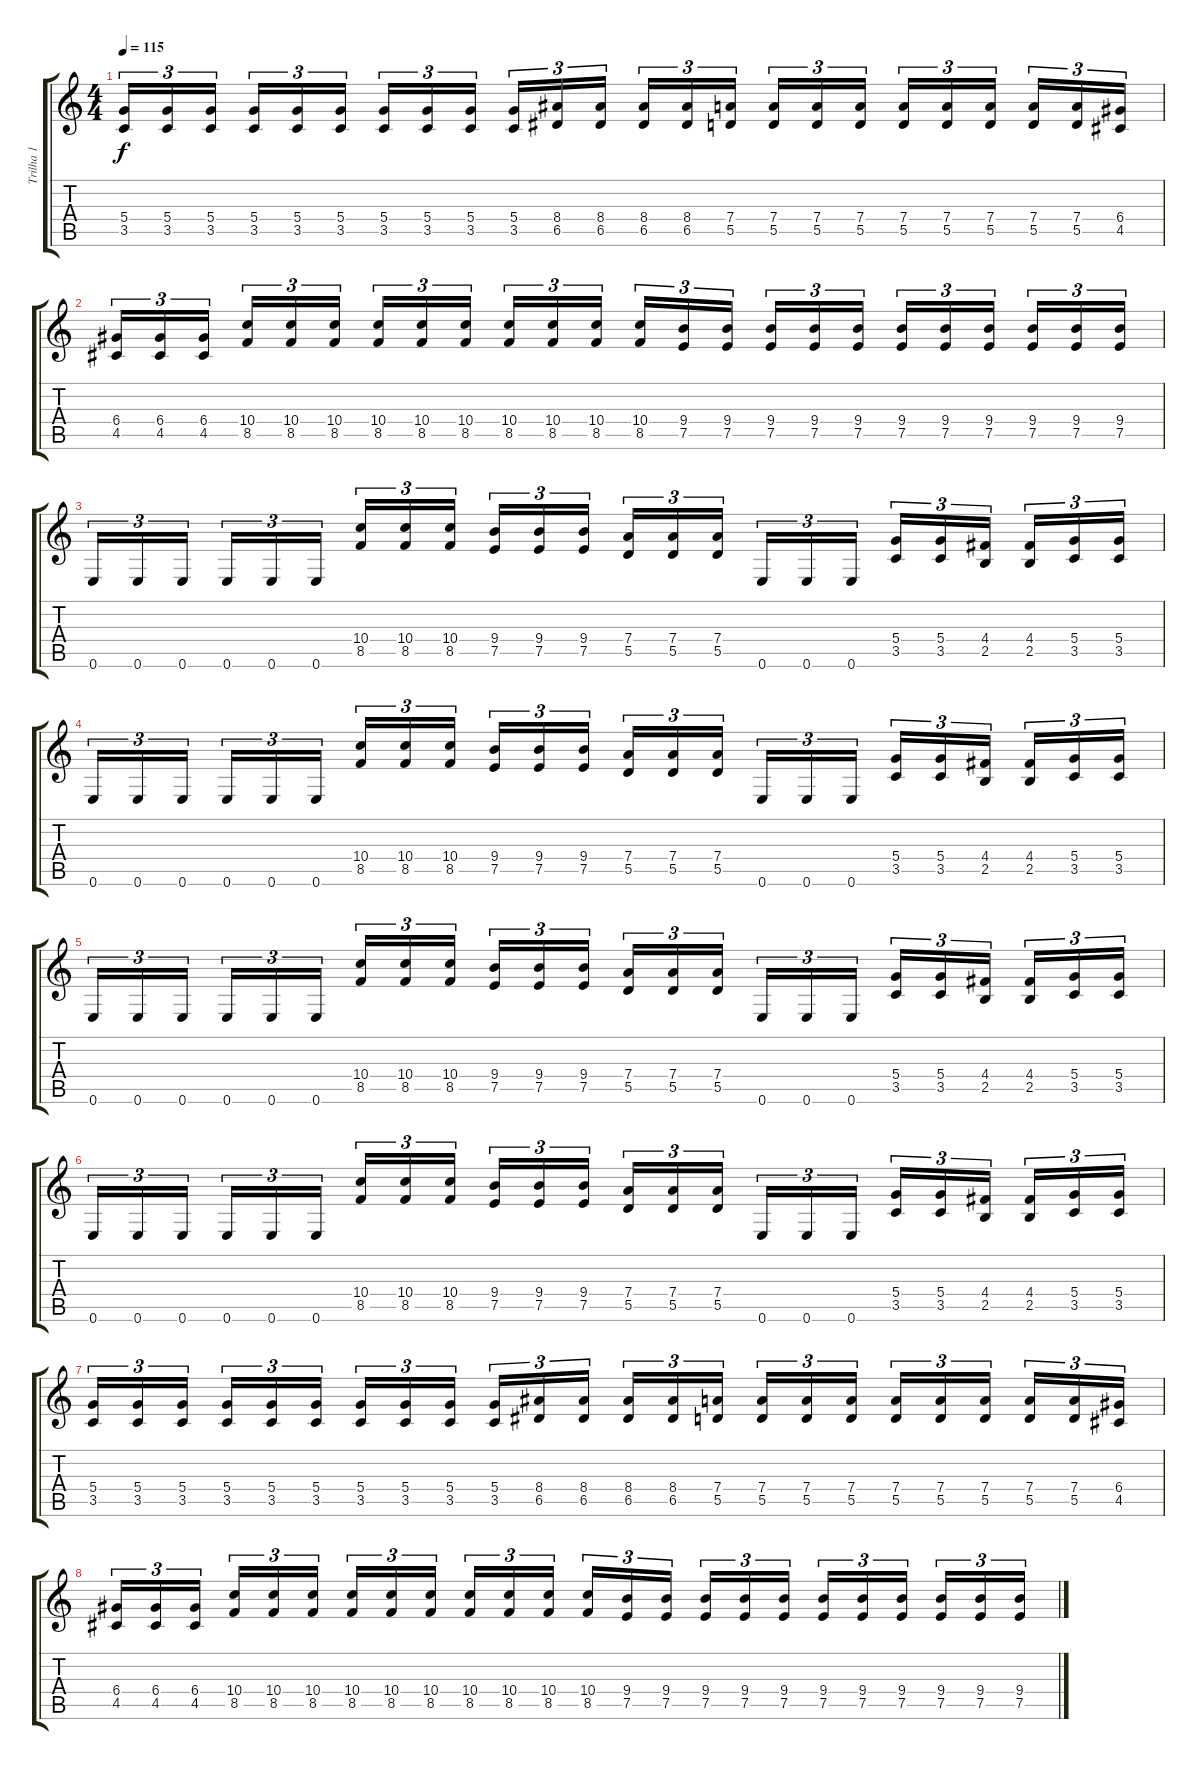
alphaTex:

\track ("Trilha 1" "Trilha 1") {instrument distortionguitar}
\staff {score tabs}
\tuning (E4 B3 G3 D3 A2 E2) {hide}
\ts (4 4)
\tempo 115
\clef g2
\ks c
(5.4 3.5).16{tu (3 2) dy f} (5.4 3.5).16{tu (3 2)} (5.4 3.5).16{tu (3 2)} (5.4 3.5).16{tu (3 2)} (5.4 3.5).16{tu (3 2)} (5.4 3.5).16{tu (3 2)} (5.4 3.5).16{tu (3 2)} (5.4 3.5).16{tu (3 2)} (5.4 3.5).16{tu (3 2)} (5.4 3.5).16{tu (3 2)} (8.4 6.5).16{tu (3 2)} (8.4 6.5).16{tu (3 2)} (8.4 6.5).16{tu (3 2)} (8.4 6.5).16{tu (3 2)} (7.4 5.5).16{tu (3 2)} (7.4 5.5).16{tu (3 2)} (7.4 5.5).16{tu (3 2)} (7.4 5.5).16{tu (3 2)} (7.4 5.5).16{tu (3 2)} (7.4 5.5).16{tu (3 2)} (7.4 5.5).16{tu (3 2)} (7.4 5.5).16{tu (3 2)} (7.4 5.5).16{tu (3 2)} (6.4 4.5).16{tu (3 2)} |
(6.4 4.5).16{tu (3 2)} (6.4 4.5).16{tu (3 2)} (6.4 4.5).16{tu (3 2)} (10.4 8.5).16{tu (3 2)} (10.4 8.5).16{tu (3 2)} (10.4 8.5).16{tu (3 2)} (10.4 8.5).16{tu (3 2)} (10.4 8.5).16{tu (3 2)} (10.4 8.5).16{tu (3 2)} (10.4 8.5).16{tu (3 2)} (10.4 8.5).16{tu (3 2)} (10.4 8.5).16{tu (3 2)} (10.4 8.5).16{tu (3 2)} (9.4 7.5).16{tu (3 2)} (9.4 7.5).16{tu (3 2)} (9.4 7.5).16{tu (3 2)} (9.4 7.5).16{tu (3 2)} (9.4 7.5).16{tu (3 2)} (9.4 7.5).16{tu (3 2)} (9.4 7.5).16{tu (3 2)} (9.4 7.5).16{tu (3 2)} (9.4 7.5).16{tu (3 2)} (9.4 7.5).16{tu (3 2)} (9.4 7.5).16{tu (3 2)} |
0.6.16{tu (3 2)} 0.6.16{tu (3 2)} 0.6.16{tu (3 2)} 0.6.16{tu (3 2)} 0.6.16{tu (3 2)} 0.6.16{tu (3 2)} (10.4 8.5).16{tu (3 2)} (10.4 8.5).16{tu (3 2)} (10.4 8.5).16{tu (3 2)} (9.4 7.5).16{tu (3 2)} (9.4 7.5).16{tu (3 2)} (9.4 7.5).16{tu (3 2)} (7.4 5.5).16{tu (3 2)} (7.4 5.5).16{tu (3 2)} (7.4 5.5).16{tu (3 2)} 0.6.16{tu (3 2)} 0.6.16{tu (3 2)} 0.6.16{tu (3 2)} (5.4 3.5).16{tu (3 2)} (5.4 3.5).16{tu (3 2)} (4.4 2.5).16{tu (3 2)} (4.4 2.5).16{tu (3 2)} (5.4 3.5).16{tu (3 2)} (5.4 3.5).16{tu (3 2)} |
0.6.16{tu (3 2)} 0.6.16{tu (3 2)} 0.6.16{tu (3 2)} 0.6.16{tu (3 2)} 0.6.16{tu (3 2)} 0.6.16{tu (3 2)} (10.4 8.5).16{tu (3 2)} (10.4 8.5).16{tu (3 2)} (10.4 8.5).16{tu (3 2)} (9.4 7.5).16{tu (3 2)} (9.4 7.5).16{tu (3 2)} (9.4 7.5).16{tu (3 2)} (7.4 5.5).16{tu (3 2)} (7.4 5.5).16{tu (3 2)} (7.4 5.5).16{tu (3 2)} 0.6.16{tu (3 2)} 0.6.16{tu (3 2)} 0.6.16{tu (3 2)} (5.4 3.5).16{tu (3 2)} (5.4 3.5).16{tu (3 2)} (4.4 2.5).16{tu (3 2)} (4.4 2.5).16{tu (3 2)} (5.4 3.5).16{tu (3 2)} (5.4 3.5).16{tu (3 2)} |
0.6.16{tu (3 2)} 0.6.16{tu (3 2)} 0.6.16{tu (3 2)} 0.6.16{tu (3 2)} 0.6.16{tu (3 2)} 0.6.16{tu (3 2)} (10.4 8.5).16{tu (3 2)} (10.4 8.5).16{tu (3 2)} (10.4 8.5).16{tu (3 2)} (9.4 7.5).16{tu (3 2)} (9.4 7.5).16{tu (3 2)} (9.4 7.5).16{tu (3 2)} (7.4 5.5).16{tu (3 2)} (7.4 5.5).16{tu (3 2)} (7.4 5.5).16{tu (3 2)} 0.6.16{tu (3 2)} 0.6.16{tu (3 2)} 0.6.16{tu (3 2)} (5.4 3.5).16{tu (3 2)} (5.4 3.5).16{tu (3 2)} (4.4 2.5).16{tu (3 2)} (4.4 2.5).16{tu (3 2)} (5.4 3.5).16{tu (3 2)} (5.4 3.5).16{tu (3 2)} |
0.6.16{tu (3 2)} 0.6.16{tu (3 2)} 0.6.16{tu (3 2)} 0.6.16{tu (3 2)} 0.6.16{tu (3 2)} 0.6.16{tu (3 2)} (10.4 8.5).16{tu (3 2)} (10.4 8.5).16{tu (3 2)} (10.4 8.5).16{tu (3 2)} (9.4 7.5).16{tu (3 2)} (9.4 7.5).16{tu (3 2)} (9.4 7.5).16{tu (3 2)} (7.4 5.5).16{tu (3 2)} (7.4 5.5).16{tu (3 2)} (7.4 5.5).16{tu (3 2)} 0.6.16{tu (3 2)} 0.6.16{tu (3 2)} 0.6.16{tu (3 2)} (5.4 3.5).16{tu (3 2)} (5.4 3.5).16{tu (3 2)} (4.4 2.5).16{tu (3 2)} (4.4 2.5).16{tu (3 2)} (5.4 3.5).16{tu (3 2)} (5.4 3.5).16{tu (3 2)} |
(5.4 3.5).16{tu (3 2)} (5.4 3.5).16{tu (3 2)} (5.4 3.5).16{tu (3 2)} (5.4 3.5).16{tu (3 2)} (5.4 3.5).16{tu (3 2)} (5.4 3.5).16{tu (3 2)} (5.4 3.5).16{tu (3 2)} (5.4 3.5).16{tu (3 2)} (5.4 3.5).16{tu (3 2)} (5.4 3.5).16{tu (3 2)} (8.4 6.5).16{tu (3 2)} (8.4 6.5).16{tu (3 2)} (8.4 6.5).16{tu (3 2)} (8.4 6.5).16{tu (3 2)} (7.4 5.5).16{tu (3 2)} (7.4 5.5).16{tu (3 2)} (7.4 5.5).16{tu (3 2)} (7.4 5.5).16{tu (3 2)} (7.4 5.5).16{tu (3 2)} (7.4 5.5).16{tu (3 2)} (7.4 5.5).16{tu (3 2)} (7.4 5.5).16{tu (3 2)} (7.4 5.5).16{tu (3 2)} (6.4 4.5).16{tu (3 2)} |
(6.4 4.5).16{tu (3 2)} (6.4 4.5).16{tu (3 2)} (6.4 4.5).16{tu (3 2)} (10.4 8.5).16{tu (3 2)} (10.4 8.5).16{tu (3 2)} (10.4 8.5).16{tu (3 2)} (10.4 8.5).16{tu (3 2)} (10.4 8.5).16{tu (3 2)} (10.4 8.5).16{tu (3 2)} (10.4 8.5).16{tu (3 2)} (10.4 8.5).16{tu (3 2)} (10.4 8.5).16{tu (3 2)} (10.4 8.5).16{tu (3 2)} (9.4 7.5).16{tu (3 2)} (9.4 7.5).16{tu (3 2)} (9.4 7.5).16{tu (3 2)} (9.4 7.5).16{tu (3 2)} (9.4 7.5).16{tu (3 2)} (9.4 7.5).16{tu (3 2)} (9.4 7.5).16{tu (3 2)} (9.4 7.5).16{tu (3 2)} (9.4 7.5).16{tu (3 2)} (9.4 7.5).16{tu (3 2)} (9.4 7.5).16{tu (3 2)}
